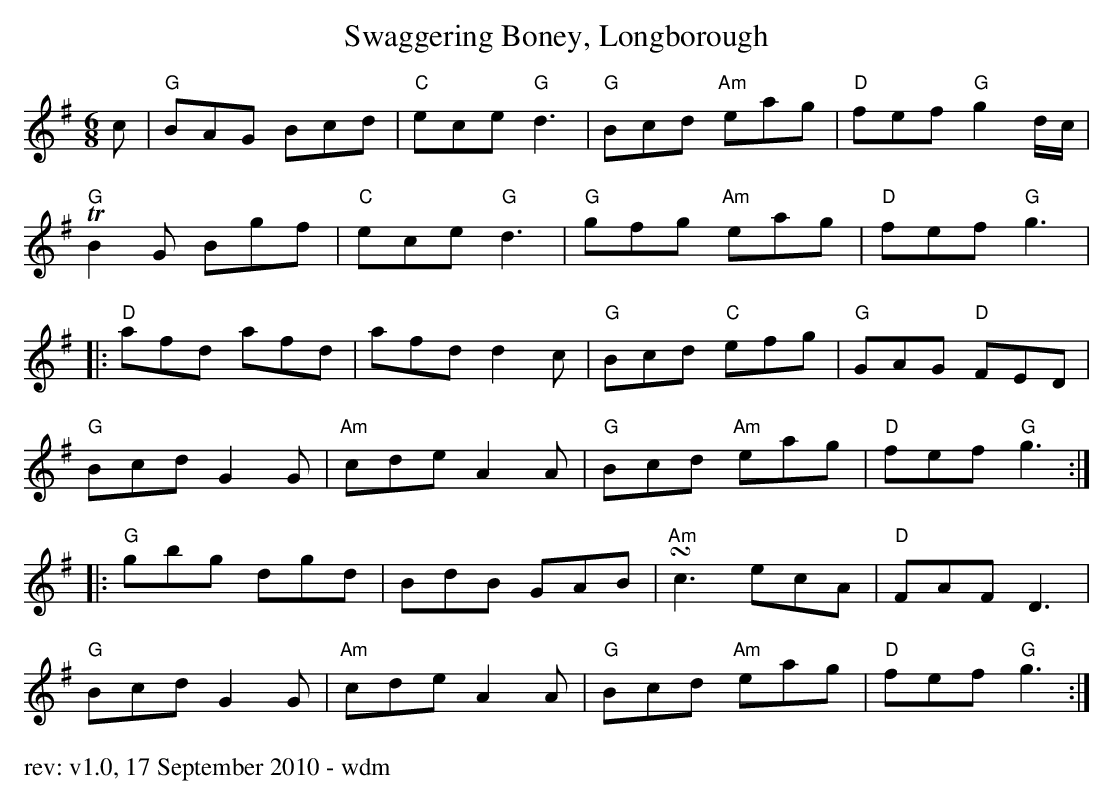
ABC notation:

X:1
T:Swaggering Boney, Longborough
M:6/8
L:1/8
K:G
c |\
"G"BAG Bcd | "C"ece "G"d3 | "G"Bcd "Am"eag | "D"fef "G"g2 d/c/ |
"G"!trill!B2 G Bgf | "C"ece "G"d3 | "G"gfg "Am"eag | "D"fef "G"g3 |
|: \
"D"afd afd | afd d2 c | "G"Bcd "C"efg | "G"GAG "D"FED |
"G"Bcd G2 G | "Am"cde A2 A | "G"Bcd "Am"eag | "D"fef "G"g3 :|
|:\
"G"gbg dgd | BdB GAB | "Am"!turn!c3 ecA | "D"FAF D3 |
"G"Bcd G2 G | "Am"cde A2 A | "G"Bcd "Am"eag | "D"fef "G"g3 :|
